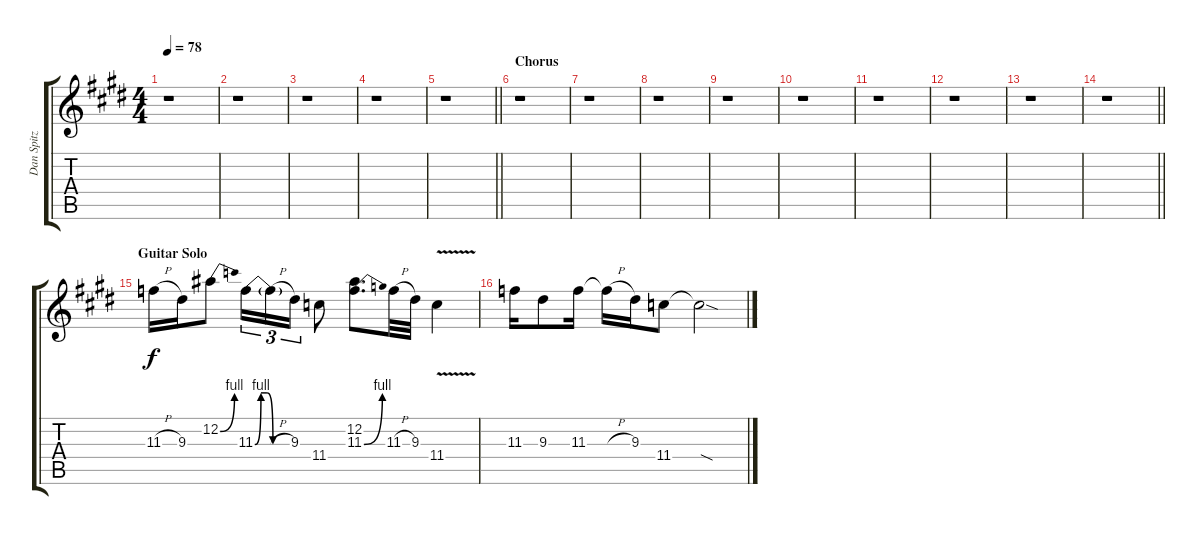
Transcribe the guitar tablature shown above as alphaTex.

\track ("Dan Spitz Lead" "Dan Spitz ") {instrument overdrivenguitar}
\staff {score tabs}
\tuning (Eb4 Bb3 Gb3 Db3 Ab2 Eb2) {hide}
\ts (4 4)
\tempo 78
\clef g2
\ks e
r.1{dy f} |
r.1 |
r.1 |
r.1 |
\barLineRight lightlight
r.1 |
\section ("" "Chorus")
r.1 |
r.1 |
r.1 |
r.1 |
r.1 |
r.1 |
r.1 |
r.1 |
\barLineRight lightlight
r.1 |
\section ("" "Guitar Solo")
11.3{h}.16 9.3.16 12.2{be (bend 0 0 60 4)}.8 11.3{be (custom 0 0 10 4 20 4 30 0 60 0)}.16{tu (3 2)} 11.3{h t}.16{tu (3 2)} 9.3.16{tu (3 2)} 11.4.8 (12.2 11.3{be (bend 0 0 60 4)}).8{d} 11.3{h}.32 9.3.32 11.4{v}.4 |
11.3.16 9.3.8 11.3.16 11.3{h t}.16 9.3.16 11.4.8 11.4{sod t}.2
